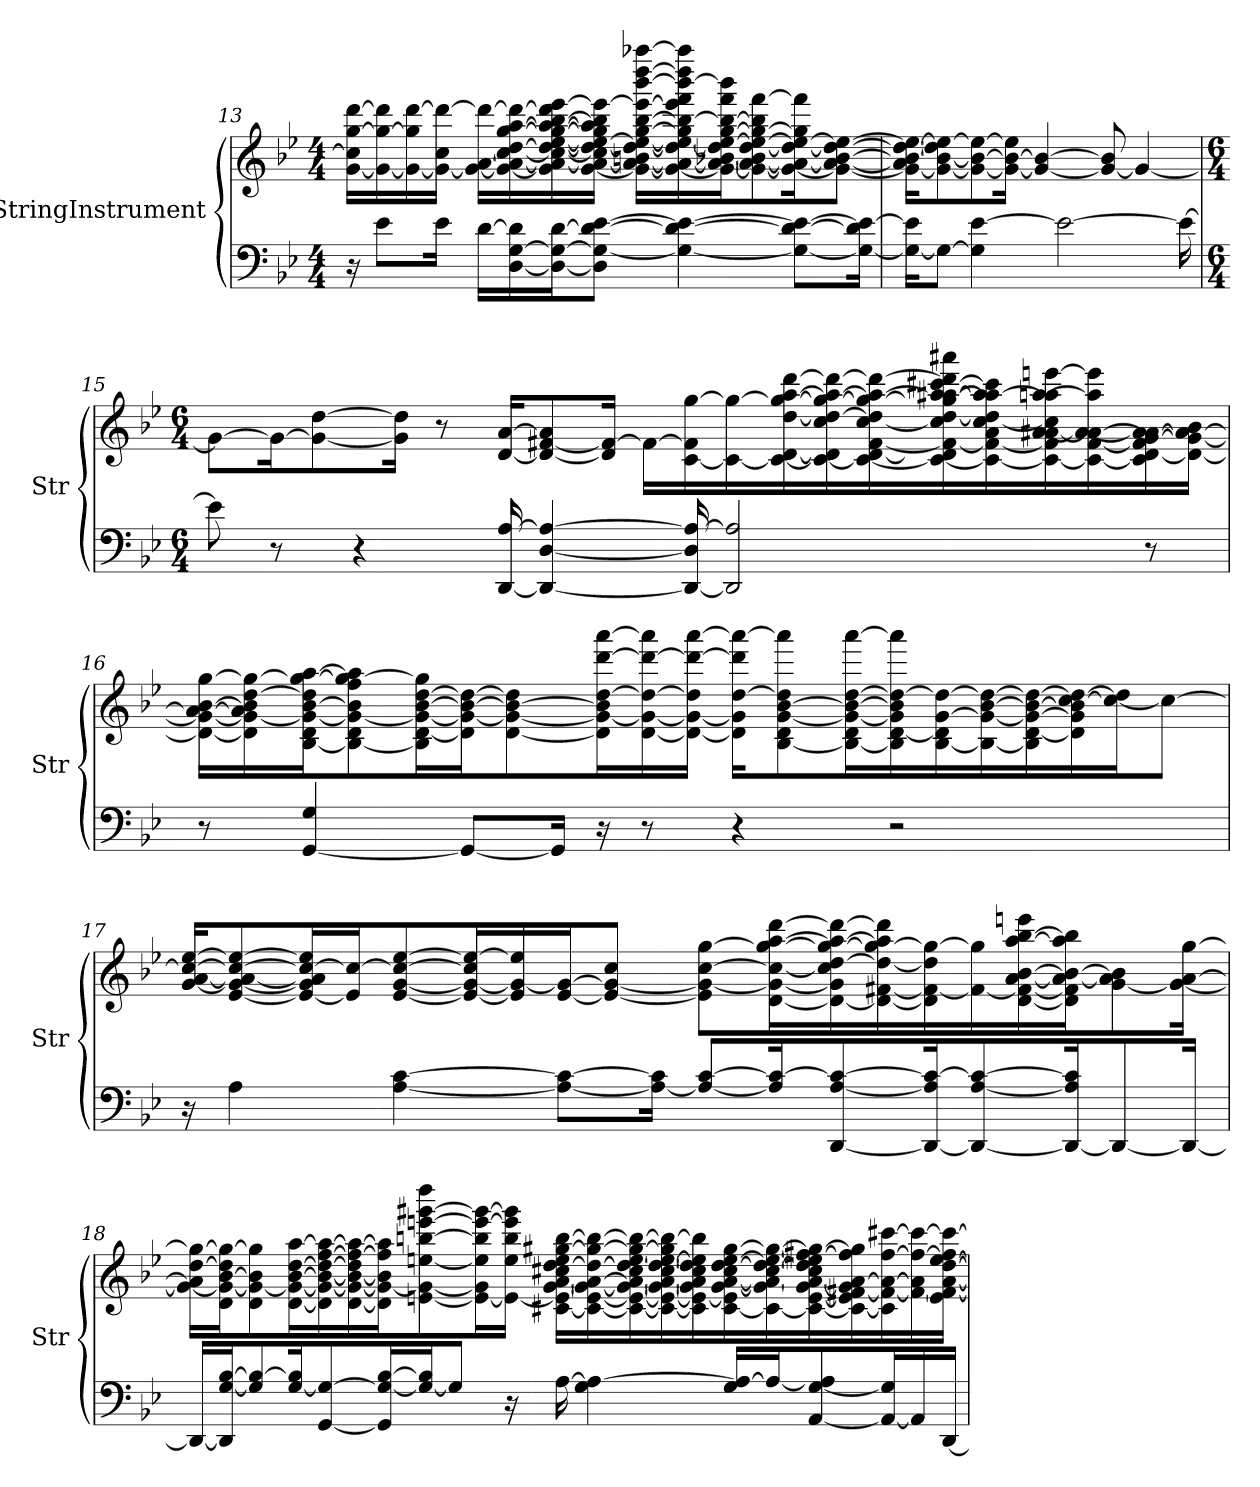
**kern	**kern
*part2	*part1
*staff2	*staff1
*I"StringInstrument	*I"StringInstrument
*I'Str	*I'Str
!!LO:LB:g=z
*clefF4	*clefG2
*k[b-e-]	*k[b-e-]
*M4/4	*M4/4
=13	=13
16r	[16g\ 16cc\] [16gg\ [16ddd\LL
8e-\L	16g\_ 16gg\_ 16ddd\]
.	16g\_ 16gg\] [16ddd\
16e-\Jk	16g\_ 16cc\ 16ddd\_JJ
[16d\LL	16g\_ [16a\ 16ddd\_LL
[16D\ [16G\ 16d\]	16g\_ 16a\_ [16cc\ [16dd\ [16gg\ [16aa\ 16ddd\_
16D\_ 16G\_ [16d\J	16g\] 16a\_ 16cc\_ 16dd\_ [16ee-\ 16gg\_ 16aa\_ [16bb-\ 16ddd\] [16eee-\
8D\] 8G\_ 8d\_ [8e-\J	[16g\ 16a\_ 16cc\] 16dd\_ 16ee-\_ 16gg\] 16aa\] 16bb-\] 16eee-\_JJ
.	16g\_ 16a\_ 16bn\ 16dd\_ 16ee-\_ [16gg\ [16bb-\ 16eee-\_ [16bbb-\ [16dddd\ [16aaaa-X\LL
4G\_ 4d\_ 4e-\_	16g\_ 16a\_ 16dd\_ 16ee-\_ 16gg\] 16bb-\_ 16eee-\] 16fff\ 16bbb-\_ 16dddd\] 16aaaa-\]
.	16g\_ 16a\_ [16b-X\ 16dd\] 16ee-\_ [16gg\ 16bb-\_ 16fff\ 16bbb-\]J
.	8g\_ 8a\_ 8b-\] [8dd\ 8ee-\_ 8gg\_ 8bb-\] [8fff\
8G\_ 8d\_ 8e-\_L	16g\_ 16a\_ 16dd\_ 16ee-\_ 16gg\] 16fff\]K
.	8g\_ 8a\_ [8b-\ 8dd\_ 8ee-\_J
16G\_ 16d\] 16e-\_Jk	.
=14	=14
16G\_ 16e-\]KL	16g\_ 16a\] 16b-\_ 16dd\_ 16ee-\_KL
8G\J_	8g\_ 8b-\_ 8dd\] 8ee-\_
4G\] [4e-\	8g\_ 8b-\_ 8ee-\_
.	16g\_ 16b-\_ 16ee-\]Jk
.	4g/_ 4b-/_
2e-\_	.
.	8g/_ 8b-/]
.	4g/_
16e-\_	.
!!LO:LB:g=z
=15	=15
*M6/4	*M6/4
8e-\]	8g\L_
8r	16g\K_
.	8g\_ [8dd\
4r	.
.	16g\] 16dd\]Jk
.	8r
[16DD/ [16A/	[16d/ [16a/KL
4DD/_ [4D/ 4A/_	8d/_ [8f#X/ 8a/]
.	16d/] 16f#/_Jk
.	16f#\LL_
16DD/_ 16D/] 16A/_	[16c\ 16f#\] [16gg\
2DD/] 2A/]	16c\_ 16gg\_
.	16c\_ [16d\ [16dd\ 16gg\_ [16aa\ [16ddd\
.	16c\_ 16d\] 16cc\ 16dd\_ 16gg\_ 16aa\_ 16ddd\_
.	16c\_ [16d\ [16f#\ [16cc\ 16dd\] 16gg\_ 16aa\_ 16ddd\_
.	16c\_ 16d\] 16f#\_ 16cc\] [16dd\ 16gg\] 16aa\_ [16aa#X\ [16ccc#X\ 16ddd\] 16aaa#X\
.	16c\_ 16f#\_ 16a\ [16cc\ 16dd\] 16aa\] 16aa#\_ 16ccc#\]
.	16c\_ 16f#\] [16a\ [16a#X\ 16cc\] [16aan\ 16aa#\] [16eeen\
.	16c\_ [16f#\ 16a\_ 16a#\_ 16aa\] 16eee\]
8r	16c\] [16d\ 16f#\] [16g\ 16a\_ 16a#\]
.	16d\_ 16g\_ 16a\_ 16b-\JJ
!!LO:LB:g=z
=16	=16
8r	16d\_ 16g\_ 16a\_ [16b-\ [16gg\LL
.	16d\] 16g\_ 16a\] 16b-\] [16dd\ 16gg\_
[4GG/ 4G/	[16B-\ 16d\ 16g\_ [16b-\ 16dd\] 16gg\_ [16aa\J
.	8B-\_ 8d\ 8g\_ 8b-\] 8ff\ 8gg\_ 8aa\]
.	16B-\] [16d\ 16g\_ [16b-\ [16dd\ 16gg\]L
8GG/L_	16d\] 16g\_ 16b-\_ 16dd\_J
.	[8d\ 8g\_ 8b-\_ 8dd\]
16GG/Jk]	.
16r	16d\] 16g\_ 16b-\] [16dd\ [16ddd\ [16aaa\L
8r	[16d\ 16g\_ 16dd\_ 16ddd\_ 16aaa\]
.	16d\_ 16g\_ 16dd\] 16ddd\_ [16aaa\JJ
4r	16d\] 16g\] [16dd\ 16ddd\] 16aaa\_KL
.	[8B-\ 8d\ [8g\ [8b-\ 8dd\] 8aaa\]
.	16B-\_ 16d\ 16g\_ 16b-\_ [16dd\ [16aaa\L
2r	16B-\] [16d\ 16g\] 16b-\] 16dd\_ 16aaa\]
.	[16B-\ 16d\] [16g\ 16dd\_
.	16B-\_ 16g\_ [16b-\ 16dd\_
.	16B-\] [16d\ 16g\_ 16b-\_ 16dd\_
.	16d\] 16g\] 16b-\] [16cc\ 16dd\_
.	16cc\_ 16dd\]J
.	8cc\J_
!!LO:LB:g=z
=17	=17
16r	[16g/ [16a/ 16cc/_ [16ee-/KL
4A\	[8e-/ 8g/_ 8a/_ 8cc/_ 8ee-/_
.	16e-/_ 16g/] 16a/] 16cc/_ 16ee-/]L
.	16e-/] 16cc/_J
[4A\ [4c\	[8e-/ [8g/ 8cc/_ [8ee-/
.	16e-/_ 16g/_ 16cc/] 16ee-/_L
.	16e-/] 16g/_ 16ee-/]
8A\_ 8c\_L	[16e-/ 16g/_J
.	8e-/_ 8g/_ 8cc/J
16A\_ 16c\]Jk	.
8A/_ [8c/L	8e-\] 8g\_ [8cc\ [8gg\L
16A/] 16c/_K	[16d\ 16g\_ 16cc\_ 16gg\_ [16aa\ [16ddd\L
[8DD/ [8A/ 8c/_	16d\_ 16g\] 16cc\] [16dd\ 16gg\_ 16aa\_ 16ddd\_
.	16d\_ [16f#X\ 16dd\_ 16gg\_ 16aa\] 16ddd\]
16DD/_ 16A/] 16c/_K	16d\] 16f#\_ 16dd\] 16gg\_
8DD/_ [8A/ 8c/_	16f#\_ 16gg\]
.	[16d\ 16f#\_ [16a\ [16b-\ [16aa\ [16bb-\ 16eeen\
16DD/_ 16A/] 16c/]K	16d\] 16f#\] 16a\_ 16b-\_ 16aa\] 16bb-\]J
8DD/_	[8g\ 8a\] 8b-\]
16DD/Jk_	16g\_ [16a\ [16gg\Jk
!!LO:PB:g=z
=18	=18
16DD/LL_	16g\_ 16a\] [16dd\ 16gg\_LL
16DD/] [16G/ [16B-/J	16d\ 16g\_ [16b-\ 16dd\] 16gg\_J
8G/] 8B-/_	8d\ 8g\_ 8b-\] 8gg\]
[16G/ 16B-/]K	[16d\ 16g\_ [16b-\ [16dd\ [16aa\L
[8GG/ 8G/_	16d\] 16g\_ 16b-\_ 16dd\_ [16ff\ 16aa\_
.	[16d\ 16g\_ 16b-\_ 16dd\] 16ff\_ 16aa\_
16GG/] 16G/_ [16B-/L	16d\] 16g\_ 16b-\] 16ff\] 16aa\]J
16G/_ 16B-/]J	[8en\ 8g\_ [8een\ [8bbn\ [8eeen\ [8ggg#X\ 8dddd\
8G/J]	.
.	16e\_ 16g\] 16ee\] 16bb\] 16eee\_ 16ggg#\_L
16r	16e\_ 16ee\ 16bb\ 16eee\] 16ggg#\]JJ
[16A\	[16c#X\ 16e\] [16g\ [16a\ 16cc#X\ [16dd\ 16ee\ [16gg#X\ [16bb\LL
4G\ 4A\_	16c#\_ [16e\ 16g\_ 16a\_ 16dd\_ 16gg#\_ 16bb\_
.	16c#\_ 16e\_ 16g\_ 16a\_ 16cc#\ 16dd\_ 16ee\ 16gg#\_ 16bb\_
.	16c#\_ 16e\_ 16g\_ 16a\_ [16cc#\ 16dd\_ [16ee\ 16gg#\] 16bb\_
.	16c#\] 16e\_ 16g\] 16a\] 16cc#\] 16dd\] 16ee\] 16bb\]
16G/ 16A/_LL	[16c#\ 16e\] [16g\ [16a\ 16cc#\ [16dd\ [16ee\ [16gg#\
16A/J_	16c#\_ 16g\] 16a\_ [16cc#\ 16dd\_ 16ee\_ 16gg#\_
[8AA/ [8G/ 8A/]	16c#\_ [16e\ [16g\ 16a\_ 16cc#\] 16dd\] 16ee\] [16ff#X\ 16gg#\_
.	16c#\_ 16e\] [16f#X\ 16g\] 16a\_ 16ff#\] 16gg#\]
16AA/_ 16G/]L	16c#\] 16f#\_ 16a\_ [16ff#\ [16ccc#X\
16AA/]	16f#\_ 16a\] 16ff#\_ 16ccc#\_
[16DD/JJ	16e\ 16f#\_ [16a\ [16dd\ [16ee\ 16ff#\] 16ccc#\_JJ
=	=
*-	*-
